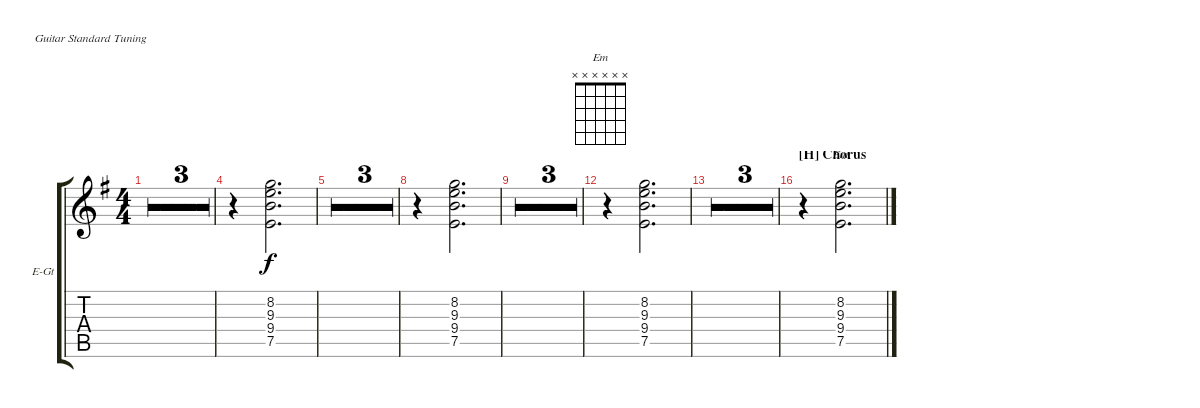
\defaultSystemsLayout 4
\bracketExtendMode groupsimilarinstruments
\firstSystemTrackNameOrientation horizontal
\otherSystemsTrackNameOrientation horizontal
\track ("Ambient Guitar " "E-Gt") {multiBarRest instrument electricguitarclean}
\staff {score tabs}
\tuning (E4 B3 G3 D3 A2 E2)
\chord ("Em" x x x x x x)
\ts (4 4)
\tempo 98
\clef g2
\scale
0.534953
\ks g
r.1{dy mf} |
\scale 0
r.1 |
\scale 0
r.1 |
\scale
0.469445 r.4 (7.5 9.4 9.3 8.2).2{d dy f} |
\scale
0.53069 r.1 |
\scale 0
r.1 |
\scale 0
r.1 |
r.4 (7.5 9.4 9.3 8.2).2{d} |
r.1 |
r.1 |
r.1 |
r.4 (7.5 9.4 9.3 8.2).2{d} |
r.1 |
r.1 |
r.1 |
\section ("H" "Chorus")
r.4 (7.5 9.4 9.3 8.2).2{d ch "Em"}
